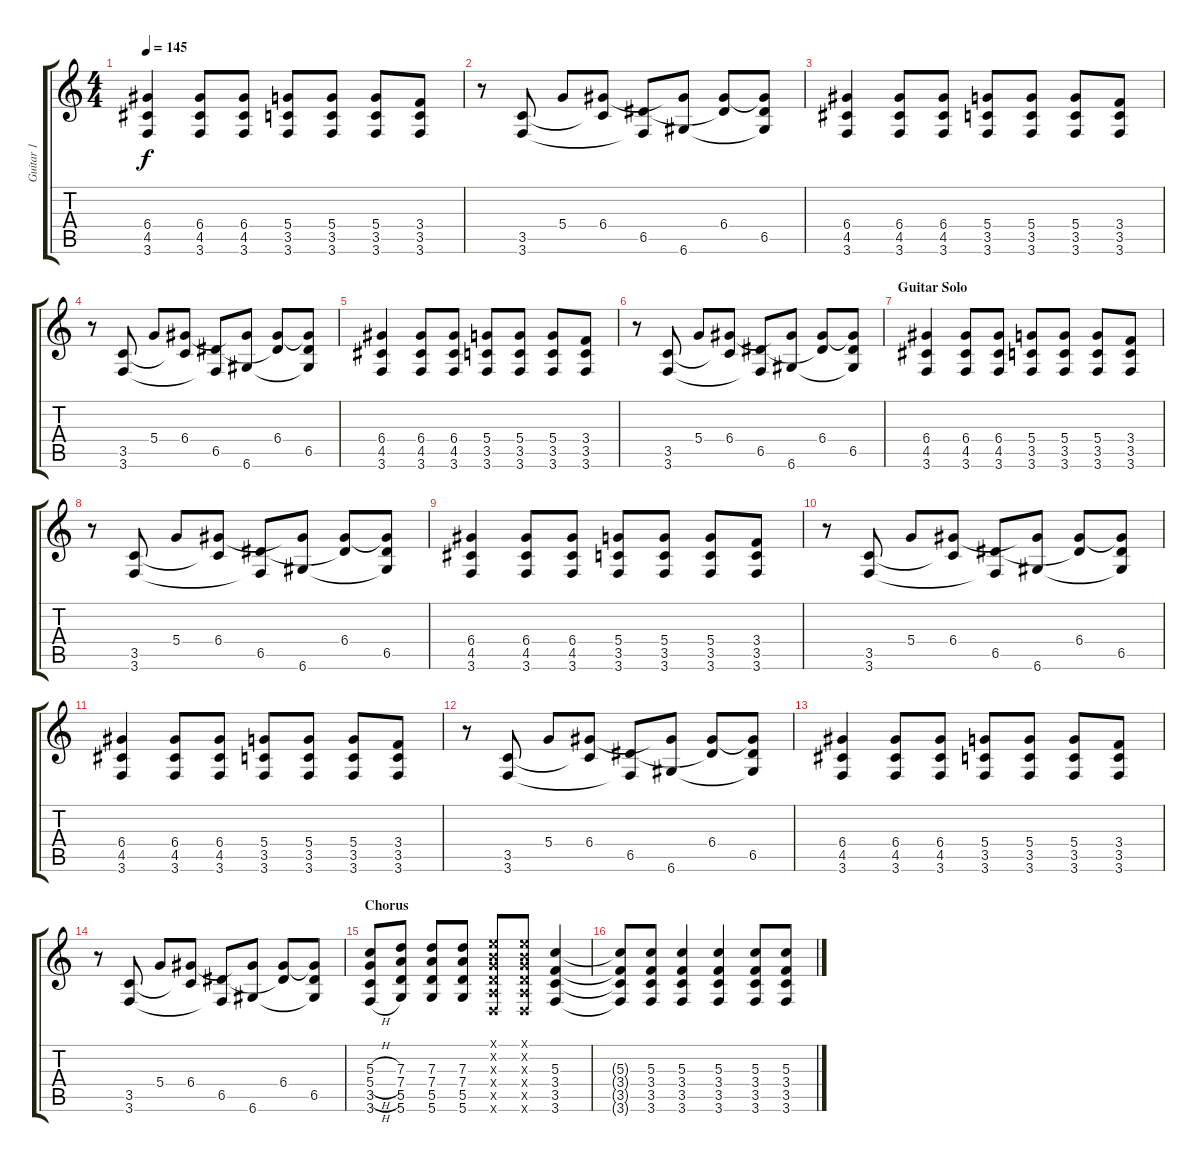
\track ("Guitar 1" "Guitar 1") {instrument distortionguitar}
\staff {score tabs}
\tuning (E4 B3 G3 D3 A2 D2) {hide}
\ts (4 4)
\tempo 145
\clef g2
\ks c
(6.4 4.5 3.6).4{dy f} (6.4 4.5 3.6).8 (6.4 4.5 3.6).8 (5.4 3.5 3.6).8 (5.4 3.5 3.6).8 (5.4 3.5 3.6).8 (3.4 3.5 3.6).8 |
r.8 (3.5 3.6).8 5.4.8 (6.4 3.5{t}).8 (6.5 3.6{t}).8 (6.4{t} 6.6).8 (6.4 6.5{t}).8 (6.4{t} 6.5 6.6{t}).8 |
(6.4 4.5 3.6).4 (6.4 4.5 3.6).8 (6.4 4.5 3.6).8 (5.4 3.5 3.6).8 (5.4 3.5 3.6).8 (5.4 3.5 3.6).8 (3.4 3.5 3.6).8 |
r.8 (3.5 3.6).8 5.4.8 (6.4 3.5{t}).8 (6.5 3.6{t}).8 (6.4{t} 6.6).8 (6.4 6.5{t}).8 (6.4{t} 6.5 6.6{t}).8 |
(6.4 4.5 3.6).4 (6.4 4.5 3.6).8 (6.4 4.5 3.6).8 (5.4 3.5 3.6).8 (5.4 3.5 3.6).8 (5.4 3.5 3.6).8 (3.4 3.5 3.6).8 |
r.8 (3.5 3.6).8 5.4.8 (6.4 3.5{t}).8 (6.5 3.6{t}).8 (6.4{t} 6.6).8 (6.4 6.5{t}).8 (6.4{t} 6.5 6.6{t}).8 |
\section ("" "Guitar Solo")
(6.4 4.5 3.6).4 (6.4 4.5 3.6).8 (6.4 4.5 3.6).8 (5.4 3.5 3.6).8 (5.4 3.5 3.6).8 (5.4 3.5 3.6).8 (3.4 3.5 3.6).8 |
r.8 (3.5 3.6).8 5.4.8 (6.4 3.5{t}).8 (6.5 3.6{t}).8 (6.4{t} 6.6).8 (6.4 6.5{t}).8 (6.4{t} 6.5 6.6{t}).8 |
(6.4 4.5 3.6).4 (6.4 4.5 3.6).8 (6.4 4.5 3.6).8 (5.4 3.5 3.6).8 (5.4 3.5 3.6).8 (5.4 3.5 3.6).8 (3.4 3.5 3.6).8 |
r.8 (3.5 3.6).8 5.4.8 (6.4 3.5{t}).8 (6.5 3.6{t}).8 (6.4{t} 6.6).8 (6.4 6.5{t}).8 (6.4{t} 6.5 6.6{t}).8 |
(6.4 4.5 3.6).4 (6.4 4.5 3.6).8 (6.4 4.5 3.6).8 (5.4 3.5 3.6).8 (5.4 3.5 3.6).8 (5.4 3.5 3.6).8 (3.4 3.5 3.6).8 |
r.8 (3.5 3.6).8 5.4.8 (6.4 3.5{t}).8 (6.5 3.6{t}).8 (6.4{t} 6.6).8 (6.4 6.5{t}).8 (6.4{t} 6.5 6.6{t}).8 |
(6.4 4.5 3.6).4 (6.4 4.5 3.6).8 (6.4 4.5 3.6).8 (5.4 3.5 3.6).8 (5.4 3.5 3.6).8 (5.4 3.5 3.6).8 (3.4 3.5 3.6).8 |
r.8 (3.5 3.6).8 5.4.8 (6.4 3.5{t}).8 (6.5 3.6{t}).8 (6.4{t} 6.6).8 (6.4 6.5{t}).8 (6.4{t} 6.5 6.6{t}).8 |
\section ("" "Chorus")
(5.3{h} 5.4{h} 3.5{h} 3.6{h}).8 (7.3 7.4 5.5 5.6).8 (7.3 7.4 5.5 5.6).8 (7.3 7.4 5.5 5.6).8 (0.1{x} 0.2{x} 0.3{x} 0.4{x} 0.5{x} 0.6{x}).8 (0.1{x} 0.2{x} 0.3{x} 0.4{x} 0.5{x} 0.6{x}).8 (5.3 3.4 3.5 3.6).4 |
(5.3{t} 3.4{t} 3.5{t} 3.6{t}).8 (5.3 3.4 3.5 3.6).8 (5.3 3.4 3.5 3.6).4 (5.3 3.4 3.5 3.6).4 (5.3 3.4 3.5 3.6).8 (5.3 3.4 3.5 3.6).8
